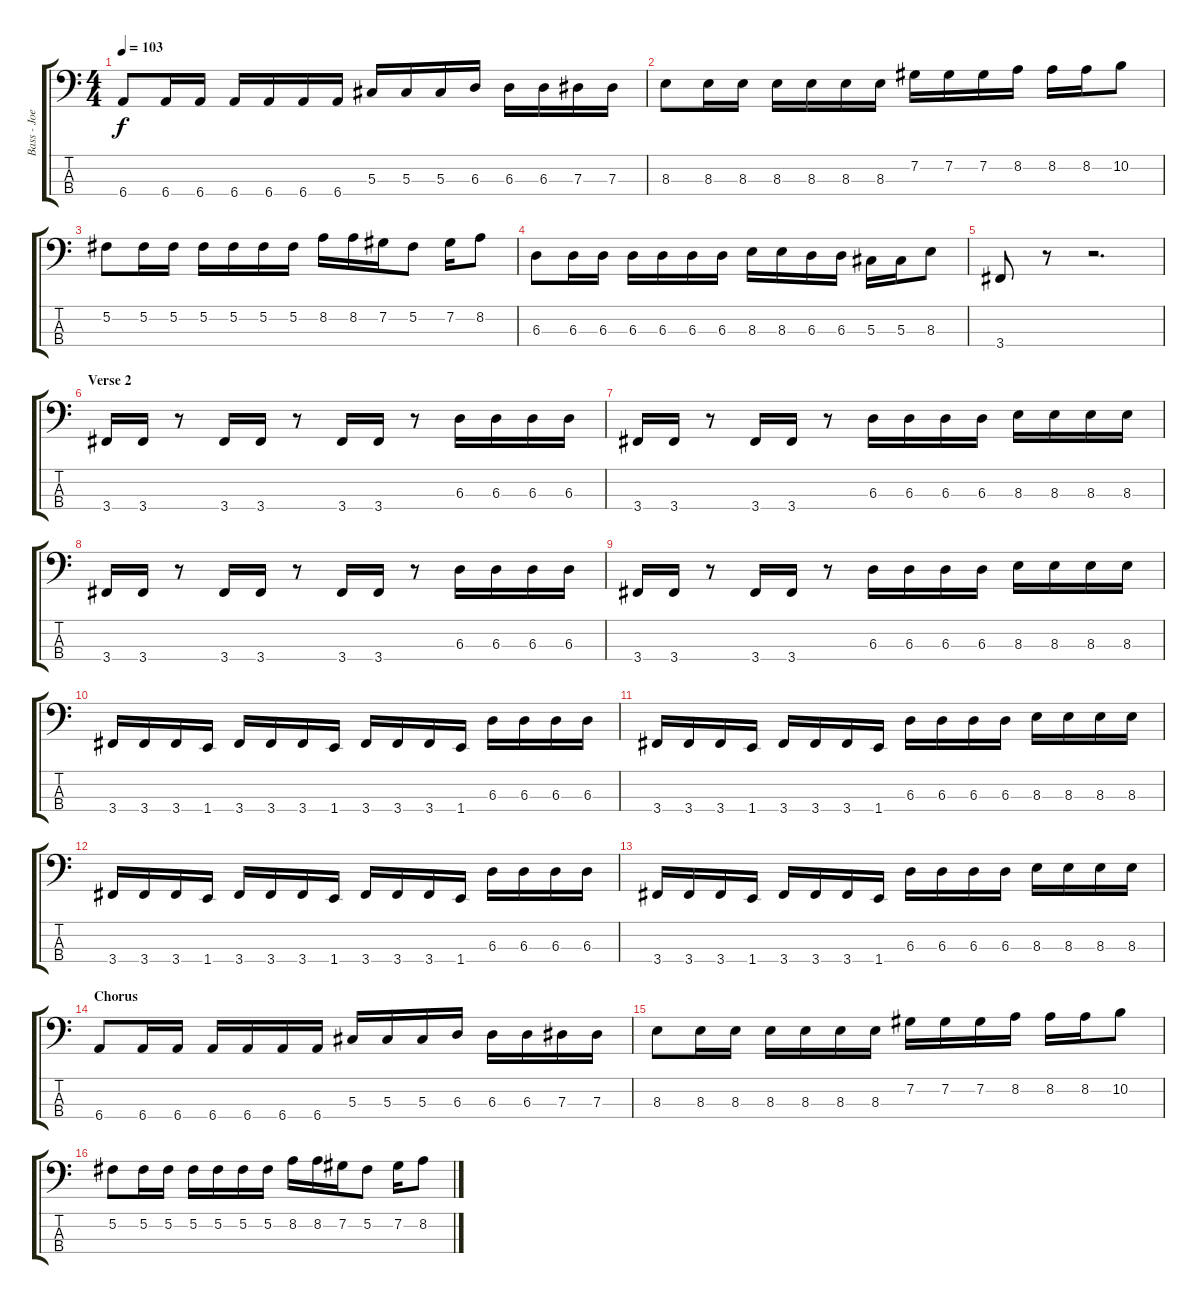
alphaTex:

\track ("Bass - Joe Principe" "Bass - Joe") {instrument electricbasspick}
\staff {score tabs}
\tuning (Gb2 Db2 Ab1 Eb1) {hide}
\ts (4 4)
\tempo 103
\clef f4
\ks c
6.4.8{dy f} 6.4.16 6.4.16 6.4.16 6.4.16 6.4.16 6.4.16 5.3.16 5.3.16 5.3.16 6.3.16 6.3.16 6.3.16 7.3.16 7.3.16 |
8.3.8 8.3.16 8.3.16 8.3.16 8.3.16 8.3.16 8.3.16 7.2.16 7.2.16 7.2.16 8.2.16 8.2.16 8.2.16 10.2.8 |
5.2.8 5.2.16 5.2.16 5.2.16 5.2.16 5.2.16 5.2.16 8.2.16 8.2.16 7.2.16 5.2.8 7.2.16 8.2.8 |
6.3.8 6.3.16 6.3.16 6.3.16 6.3.16 6.3.16 6.3.16 8.3.16 8.3.16 6.3.16 6.3.16 5.3.16 5.3.16 8.3.8 |
3.4.8 r.8 r.2{d} |
\section ("" "Verse 2")
3.4.16 3.4.16 r.8 3.4.16 3.4.16 r.8 3.4.16 3.4.16 r.8 6.3.16 6.3.16 6.3.16 6.3.16 |
3.4.16 3.4.16 r.8 3.4.16 3.4.16 r.8 6.3.16 6.3.16 6.3.16 6.3.16 8.3.16 8.3.16 8.3.16 8.3.16 |
3.4.16 3.4.16 r.8 3.4.16 3.4.16 r.8 3.4.16 3.4.16 r.8 6.3.16 6.3.16 6.3.16 6.3.16 |
3.4.16 3.4.16 r.8 3.4.16 3.4.16 r.8 6.3.16 6.3.16 6.3.16 6.3.16 8.3.16 8.3.16 8.3.16 8.3.16 |
3.4.16 3.4.16 3.4.16 1.4.16 3.4.16 3.4.16 3.4.16 1.4.16 3.4.16 3.4.16 3.4.16 1.4.16 6.3.16 6.3.16 6.3.16 6.3.16 |
3.4.16 3.4.16 3.4.16 1.4.16 3.4.16 3.4.16 3.4.16 1.4.16 6.3.16 6.3.16 6.3.16 6.3.16 8.3.16 8.3.16 8.3.16 8.3.16 |
3.4.16 3.4.16 3.4.16 1.4.16 3.4.16 3.4.16 3.4.16 1.4.16 3.4.16 3.4.16 3.4.16 1.4.16 6.3.16 6.3.16 6.3.16 6.3.16 |
3.4.16 3.4.16 3.4.16 1.4.16 3.4.16 3.4.16 3.4.16 1.4.16 6.3.16 6.3.16 6.3.16 6.3.16 8.3.16 8.3.16 8.3.16 8.3.16 |
\section ("" "Chorus")
6.4.8 6.4.16 6.4.16 6.4.16 6.4.16 6.4.16 6.4.16 5.3.16 5.3.16 5.3.16 6.3.16 6.3.16 6.3.16 7.3.16 7.3.16 |
8.3.8 8.3.16 8.3.16 8.3.16 8.3.16 8.3.16 8.3.16 7.2.16 7.2.16 7.2.16 8.2.16 8.2.16 8.2.16 10.2.8 |
5.2.8 5.2.16 5.2.16 5.2.16 5.2.16 5.2.16 5.2.16 8.2.16 8.2.16 7.2.16 5.2.8 7.2.16 8.2.8
